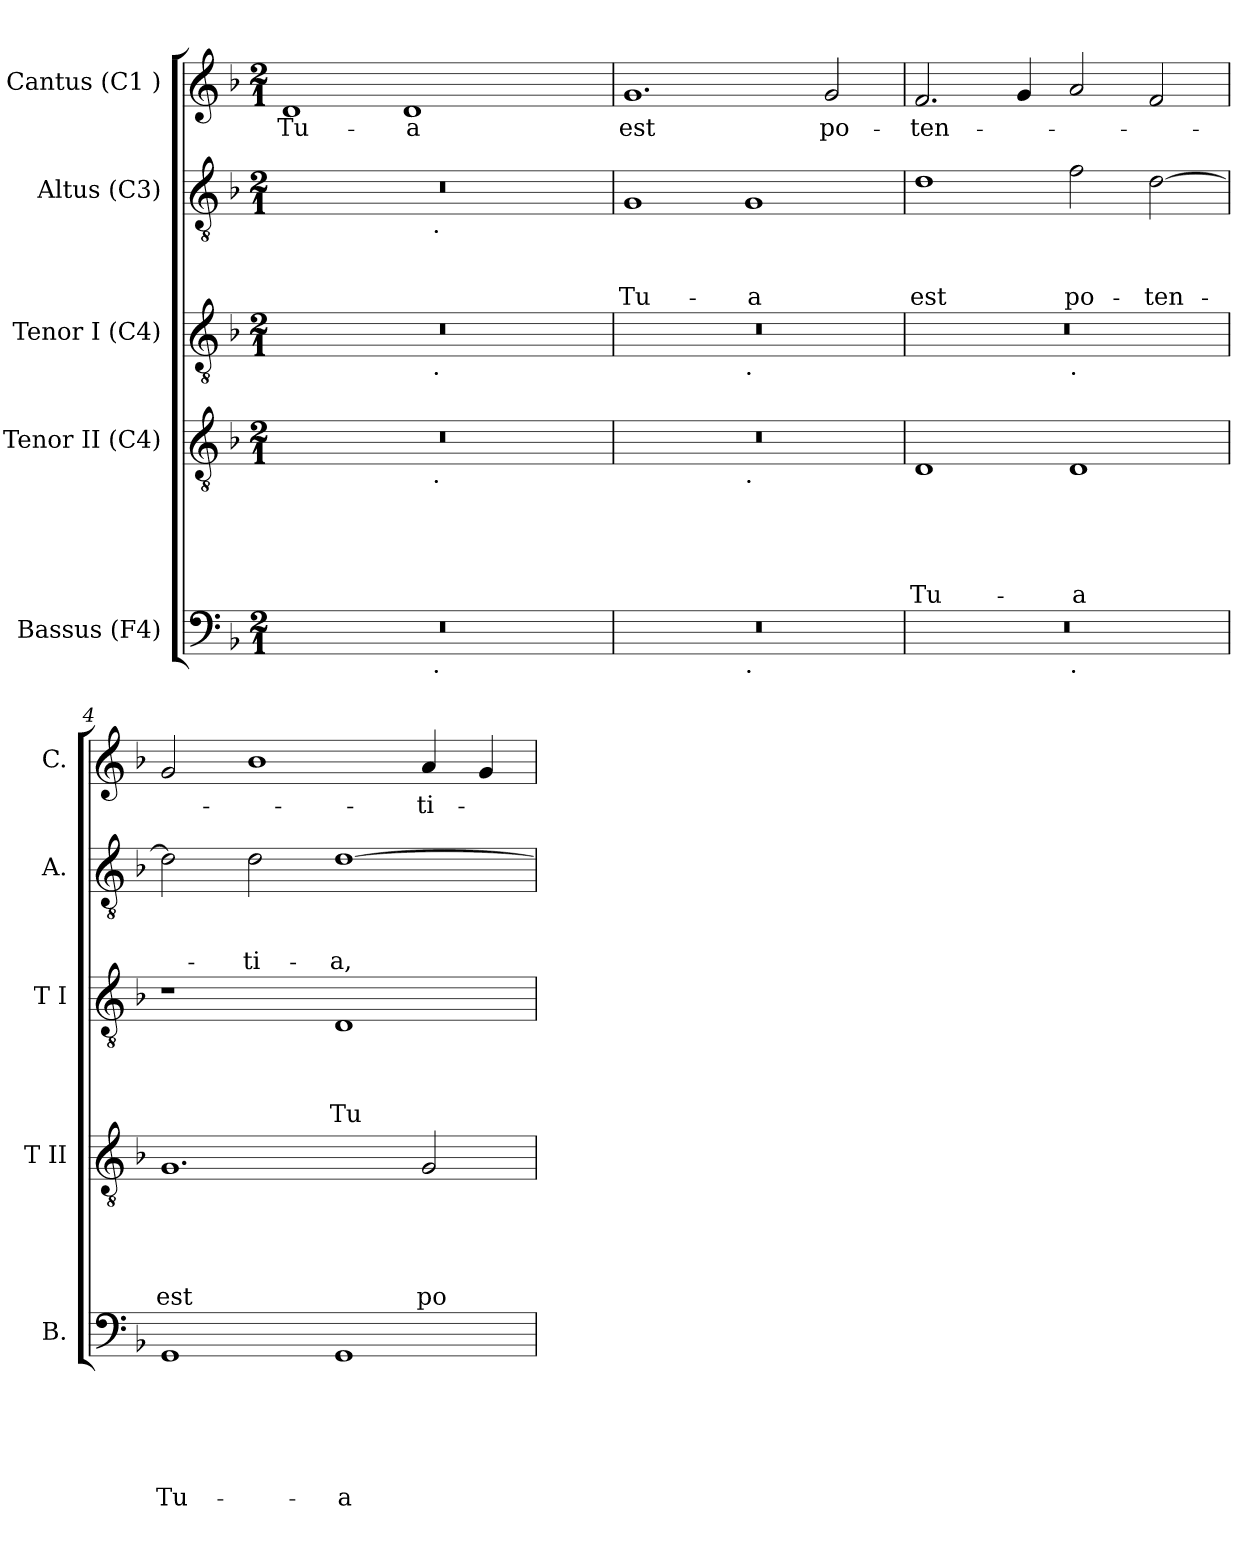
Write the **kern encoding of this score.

**kern	**text	**text	**text	**text	**text	**text	**kern	**text	**text	**text	**text	**text	**kern	**text	**text	**text	**text	**kern	**text	**text	**text	**kern	**text
*part5	*part5	*part5	*part5	*part5	*part5	*part5	*part4	*part4	*part4	*part4	*part4	*part4	*part3	*part3	*part3	*part3	*part3	*part2	*part2	*part2	*part2	*part1	*part1
*staff5	*staff5	*staff5	*staff5	*staff5	*staff5	*staff5	*staff4	*staff4	*staff4	*staff4	*staff4	*staff4	*staff3	*staff3	*staff3	*staff3	*staff3	*staff2	*staff2	*staff2	*staff2	*staff1	*staff1
*I"Bassus (F4)	*	*	*	*	*	*	*I"Tenor II (C4)	*	*	*	*	*	*I"Tenor I (C4)	*	*	*	*	*I"Altus (C3)	*	*	*	*I"Cantus (C1 )	*
*I'B.	*	*	*	*	*	*	*I'T II	*	*	*	*	*	*I'T I	*	*	*	*	*I'A.	*	*	*	*I'C.	*
*clefF4	*	*	*	*	*	*	*clefGv2	*	*	*	*	*	*clefGv2	*	*	*	*	*clefGv2	*	*	*	*clefG2	*
*k[b-]	*	*	*	*	*	*	*k[b-]	*	*	*	*	*	*k[b-]	*	*	*	*	*k[b-]	*	*	*	*k[b-]	*
*F:	*	*	*	*	*	*	*F:	*	*	*	*	*	*F:	*	*	*	*	*F:	*	*	*	*F:	*
*M2/1	*	*	*	*	*	*	*M2/1	*	*	*	*	*	*M2/1	*	*	*	*	*M2/1	*	*	*	*M2/1	*
=1	=1	=1	=1	=1	=1	=1	=1	=1	=1	=1	=1	=1	=1	=1	=1	=1	=1	=1	=1	=1	=1	=1	=1
!	!	!	!	!	!	!	!	!	!	!	!	!	!	!	!	!	!	!	!	!	!	!	!LO:LY:b
*^	*	*	*	*	*	*	*^	*	*	*	*	*	*^	*	*	*	*	*^	*	*	*	*	*
0r	1ryy	.	.	.	.	.	.	0r	1ryy	.	.	.	.	.	0r	1ryy	.	.	.	.	0r	1ryy	.	.	.	1d	Tu-
!	!	!	!	!	!	!	!	!	!	!	!	!	!	!	!	!	!	!	!	!	!	!	!	!	!	!	!LO:LY:b:rj
.	16.ryy	.	.	.	.	.	.	.	16.ryy	.	.	.	.	.	.	16.ryy	.	.	.	.	.	16.ryy	.	.	.	1d	-a
!	!	!	!	!	!	!	!	!	!	!	!	!	!	!	!	!	!	!	!	!	!	!LO:TX:b:t=.	!	!	!	!	!
!	!	!	!	!	!	!	!	!	!	!	!	!	!	!	!	!LO:TX:b:t=.	!	!	!	!	!	!	!	!	!	!	!
!	!	!	!	!	!	!	!	!	!LO:TX:b:t=.	!	!	!	!	!	!	!	!	!	!	!	!	!	!	!	!	!	!
!	!LO:TX:b:t=.	!	!	!	!	!	!	!	!	!	!	!	!	!	!	!	!	!	!	!	!	!	!	!	!	!	!
.	2ryy	.	.	.	.	.	.	.	2ryy	.	.	.	.	.	.	2ryy	.	.	.	.	.	2ryy	.	.	.	.	.
.	4ryy	.	.	.	.	.	.	.	4ryy	.	.	.	.	.	.	4ryy	.	.	.	.	.	4ryy	.	.	.	.	.
.	8ryy	.	.	.	.	.	.	.	8ryy	.	.	.	.	.	.	8ryy	.	.	.	.	.	8ryy	.	.	.	.	.
.	32ryy	.	.	.	.	.	.	.	32ryy	.	.	.	.	.	.	32ryy	.	.	.	.	.	32ryy	.	.	.	.	.
=2	=2	=2	=2	=2	=2	=2	=2	=2	=2	=2	=2	=2	=2	=2	=2	=2	=2	=2	=2	=2	=2	=2	=2	=2	=2	=2	=2
!	!	!	!	!	!	!	!	!	!	!	!	!	!	!	!	!	!	!	!	!	!	!	!	!	!LO:LY:b	!	!LO:LY:b
*	*	*	*	*	*	*	*	*	*	*	*	*	*	*	*	*	*	*	*	*	*v	*v	*	*	*	*	*
0r	1ryy	.	.	.	.	.	.	0r	1ryy	.	.	.	.	.	0r	1ryy	.	.	.	.	1G	.	.	Tu-	1.g	est
!	!	!	!	!	!	!	!	!	!	!	!	!	!	!	!	!LO:TX:b:t=.	!	!	!	!	!	!	!	!	!	!
!	!	!	!	!	!	!	!	!	!LO:TX:b:t=.	!	!	!	!	!	!	!	!	!	!	!	!	!	!	!	!	!
!	!LO:TX:b:t=.	!	!	!	!	!	!	!	!	!	!	!	!	!	!	!	!	!	!	!	!	!	!	!	!	!
!	!	!	!	!	!	!	!	!	!	!	!	!	!	!	!	!	!	!	!	!	!	!	!	!LO:LY:b:rj	!	!
.	1ryy	.	.	.	.	.	.	.	1ryy	.	.	.	.	.	.	1ryy	.	.	.	.	1G	.	.	-a	.	.
!	!	!	!	!	!	!	!	!	!	!	!	!	!	!	!	!	!	!	!	!	!	!	!	!	!	!LO:LY:b
.	.	.	.	.	.	.	.	.	.	.	.	.	.	.	.	.	.	.	.	.	.	.	.	.	2g/	po-
=3	=3	=3	=3	=3	=3	=3	=3	=3	=3	=3	=3	=3	=3	=3	=3	=3	=3	=3	=3	=3	=3	=3	=3	=3	=3	=3
!	!	!	!	!	!	!	!	!	!	!	!	!	!	!LO:LY:b	!	!	!	!	!	!	!	!	!	!LO:LY:b	!	!LO:LY:b
*	*	*	*	*	*	*	*	*v	*v	*	*	*	*	*	*	*	*	*	*	*	*	*	*	*	*	*
0r	1ryy	.	.	.	.	.	.	1D	.	.	.	.	Tu-	0r	1ryy	.	.	.	.	1d	.	.	est	2.f/	-ten-
.	.	.	.	.	.	.	.	.	.	.	.	.	.	.	.	.	.	.	.	.	.	.	.	4g/	.
!	!	!	!	!	!	!	!	!	!	!	!	!	!	!	!LO:TX:b:t=.	!	!	!	!	!	!	!	!	!	!
!	!LO:TX:b:t=.	!	!	!	!	!	!	!	!	!	!	!	!	!	!	!	!	!	!	!	!	!	!	!	!
!	!	!	!	!	!	!	!	!	!	!	!	!	!LO:LY:b:rj	!	!	!	!	!	!	!	!	!	!LO:LY:b	!	!
.	1ryy	.	.	.	.	.	.	1D	.	.	.	.	-a	.	1ryy	.	.	.	.	2f\	.	.	po-	2a/	.
!	!	!	!	!	!	!	!	!	!	!	!	!	!	!	!	!	!	!	!	!	!	!	!LO:LY:b	!	!
.	.	.	.	.	.	.	.	.	.	.	.	.	.	.	.	.	.	.	.	[>2d\	.	.	-ten-	2f/	.
=4	=4	=4	=4	=4	=4	=4	=4	=4	=4	=4	=4	=4	=4	=4	=4	=4	=4	=4	=4	=4	=4	=4	=4	=4	=4
!	!	!	!	!	!	!	!LO:LY:b	!	!	!	!	!	!LO:LY:b	!	!	!	!	!	!	!	!	!	!	!	!
*v	*v	*	*	*	*	*	*	*	*	*	*	*	*	*v	*v	*	*	*	*	*	*	*	*	*	*
1GG	.	.	.	.	.	Tu-	1.G	.	.	.	.	est	1r	.	.	.	.	2d\]	.	.	.	2g/	.
!	!	!	!	!	!	!	!	!	!	!	!	!	!	!	!	!	!	!	!	!	!LO:LY:b	!	!
.	.	.	.	.	.	.	.	.	.	.	.	.	.	.	.	.	.	2d\	.	.	-ti-	1b-	.
!	!	!	!	!	!	!LO:LY:b:rj	!	!	!	!	!	!	!	!	!	!	!LO:LY:b	!	!	!	!LO:LY:b	!	!
1GG	.	.	.	.	.	-a	.	.	.	.	.	.	1D	.	.	.	Tu-	[<1d	.	.	-a,	.	.
!	!	!	!	!	!	!	!	!	!	!	!	!LO:LY:b	!	!	!	!	!	!	!	!	!	!	!LO:LY:b
.	.	.	.	.	.	.	2G/	.	.	.	.	po-	.	.	.	.	.	.	.	.	.	4a/	-ti-
.	.	.	.	.	.	.	.	.	.	.	.	.	.	.	.	.	.	.	.	.	.	4g/	.
=	=	=	=	=	=	=	=	=	=	=	=	=	=	=	=	=	=	=	=	=	=	=	=
*-	*-	*-	*-	*-	*-	*-	*-	*-	*-	*-	*-	*-	*-	*-	*-	*-	*-	*-	*-	*-	*-	*-	*-
